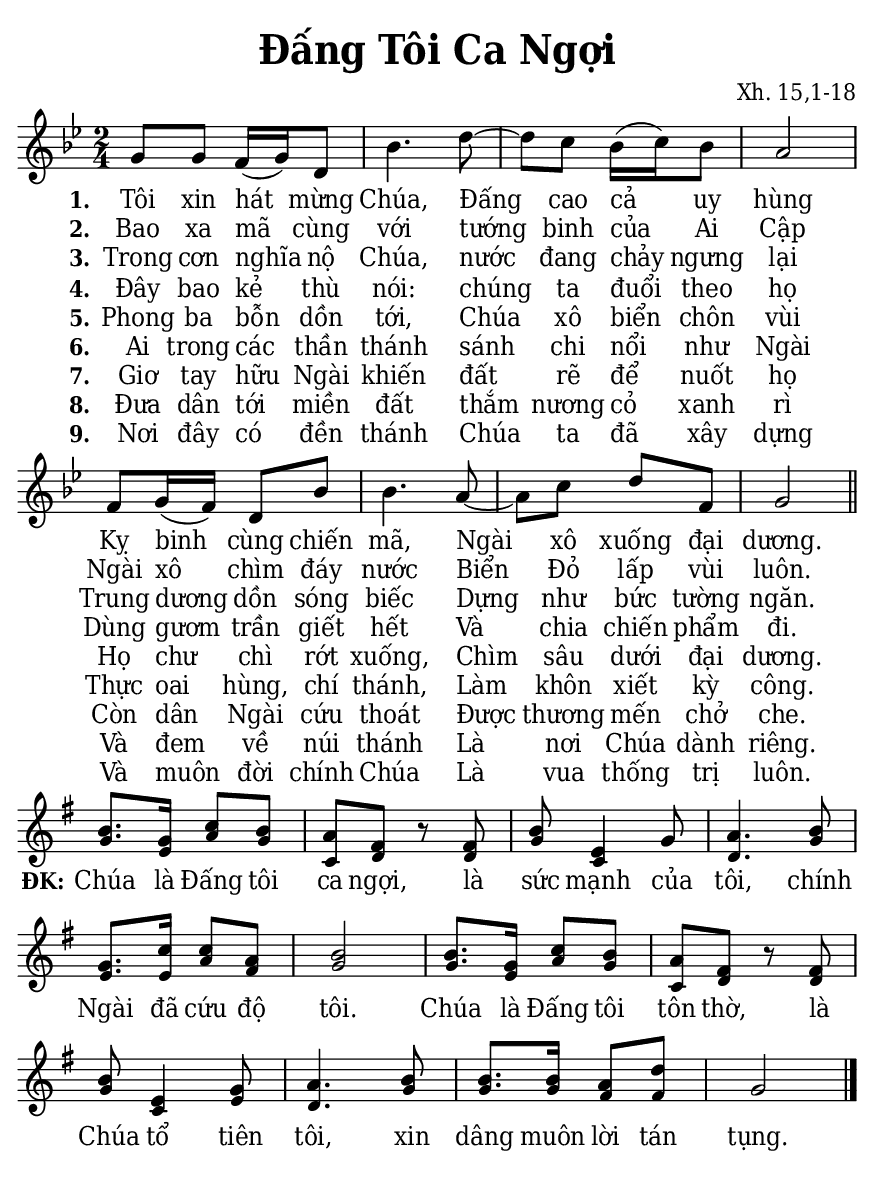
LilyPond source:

% Cài đặt chung\
\version "2.22.1"
\include "english.ly"

\header {
  title = \markup { \fontsize #1 "Đấng Tôi Ca Ngợi" }
  composer = "Xh. 15,1-18"
  %arranger = "Lm. Kim Long"
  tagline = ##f
}

% Nhạc phiên khúc
nhacPhienKhucSop = \relative c'' {
  g8 g f16 (g) d8 |
  bf'4. d8 ~ |
  d c bf16 (c) bf8 |
  a2 |
  f8 g16 (f) d8 bf' |
  bf4. a8 ~ |
  a c d f, |
  g2 \bar "||"
  
  \set Staff.explicitKeySignatureVisibility = #end-of-line-invisible
  \set Staff.printKeyCancellation = ##f
  \key g \major
  b8. g16 c8 b |
  a fs r fs |
  b e,4 g8 |
  a4. b8 |
  g8. c16 c8 a |
  b2 |
  b8. g16 c8 b |
  a fs r fs |
  b e,4 g8 |
  a4. b8 |
  b8. b16 a8 d |
  g,2 \bar "|."
}

nhacPhienKhucAlto = \relative c'' {
  R2*8
  
  \set Staff.explicitKeySignatureVisibility = #end-of-line-invisible
  \set Staff.printKeyCancellation = ##f
  \key g \major
  g8. e16 a8 g |
  c, d r d |
  g c,4 r8 |
  d4. g8 |
  e8. e16 a8 fs |
  g2 |
  g8. e16 a8 g |
  c, d r d |
  g c,4 e8 |
  d4. g8 |
  g8. g16 fs8 fs |
  g2
}

% Lời phiên khúc
loiPhienKhucSop = \lyrics {
  <<
    {
      \set stanza = "1."
      Tôi xin hát mừng Chúa,
      Đấng cao cả uy hùng
      Kỵ binh cùng chiến mã,
      Ngài xô xuống đại dương.
    }
    \new Lyrics {
	    \set associatedVoice = "beSop"
	    \set stanza = "2."
	    Bao xa mã cùng với
	    tướng binh của Ai Cập
	    Ngài xô chìm đáy nước
	    Biển Đỏ lấp vùi luôn.
    }
    \new Lyrics {
	    \set associatedVoice = "beSop"
	    \set stanza = "3."
	    Trong cơn nghĩa nộ Chúa,
	    nước đang chảy ngưng lại
	    Trung dương dồn sóng biếc
	    Dựng như bức tường ngăn.
    }
    \new Lyrics {
	    \set associatedVoice = "beSop"
	    \set stanza = "4."
	    Đây bao kẻ thù nói:
	    chúng ta đuổi theo họ
	    Dùng gươm trần giết hết
	    Và chia chiến phẩm đi.
    }
    \new Lyrics {
	    \set associatedVoice = "beSop"
	    \set stanza = "5."
	    Phong ba bỗn dồn tới,
	    Chúa xô biển chôn vùi
	    Họ chư chì rớt xuống,
	    Chìm sâu dưới đại dương.
    }
    \new Lyrics {
	    \set associatedVoice = "beSop"
	    \set stanza = "6."
	    Ai trong các thần thánh
	    sánh chi nổi như Ngài
	    Thực oai hùng, chí thánh,
	    Làm khôn xiết kỳ công.
    }
    \new Lyrics {
	    \set associatedVoice = "beSop"
	    \set stanza = "7."
	    Giơ tay hữu Ngài
	    khiến đất rẽ để nuốt họ
	    Còn dân Ngài cứu thoát
	    Được thương mến chở che.
    }
    \new Lyrics {
	    \set associatedVoice = "beSop"
	    \set stanza = "8."
	    Đưa dân tới miền đất
	    thắm nương cỏ xanh rì
	    Và đem về núi thánh
	    Là nơi Chúa dành riêng.
    }
    \new Lyrics {
	    \set associatedVoice = "beSop"
	    \set stanza = "9."
	    Nơi đây có đền thánh Chúa
	    ta đã xây dựng
	    Và muôn đời chính Chúa
	    Là vua thống trị luôn.
    }
  >>
  \set stanza = "ĐK:"
  Chúa là Đấng tôi ca ngợi,
  là sức mạnh của tôi,
  chính Ngài đã cứu độ tôi.
  Chúa là Đấng tôi tôn thờ,
  là Chúa tổ tiên tôi,
  xin dâng muôn lời tán tụng.
}

% Dàn trang
\paper {
  #(set-paper-size "a5")
  top-margin = 3\mm
  bottom-margin = 3\mm
  left-margin = 3\mm
  right-margin = 3\mm
  indent = #0
  #(define fonts
	 (make-pango-font-tree "Deja Vu Serif Condensed"
	 		       "Deja Vu Serif Condensed"
			       "Deja Vu Serif Condensed"
			       (/ 20 20)))
  print-page-number = ##f
  page-count = 1
}

TongNhip = {
  \key bf \major \time 2/4
  \set Timing.beamExceptions = #'()
  \set Timing.baseMoment = #(ly:make-moment 1/4)
}

% Đổi kích thước nốt cho bè phụ
notBePhu =
#(define-music-function (font-size music) (number? ly:music?)
   (for-some-music
     (lambda (m)
       (if (music-is-of-type? m 'rhythmic-event)
           (begin
             (set! (ly:music-property m 'tweaks)
                   (cons `(font-size . ,font-size)
                         (ly:music-property m 'tweaks)))
             #t)
           #f))
     music)
   music)

\score {
  \new ChoirStaff <<
    \new Staff \with {
        \consists "Merge_rests_engraver"
        printPartCombineTexts = ##f
      }
      <<
      \new Voice \TongNhip \partCombine 
        \nhacPhienKhucSop
        \notBePhu -1 { \nhacPhienKhucAlto }
      \new NullVoice = beSop \nhacPhienKhucSop
      \new Lyrics \lyricsto beSop \loiPhienKhucSop
      >>
  >>
  \layout {
    %\override Staff.TimeSignature.transparent = ##t
    \override Lyrics.LyricSpace.minimum-distance = #0.5
    \override Score.BarNumber.break-visibility = ##(#f #f #f)
    \override Score.SpacingSpanner.uniform-stretching = ##t
  } 
}
